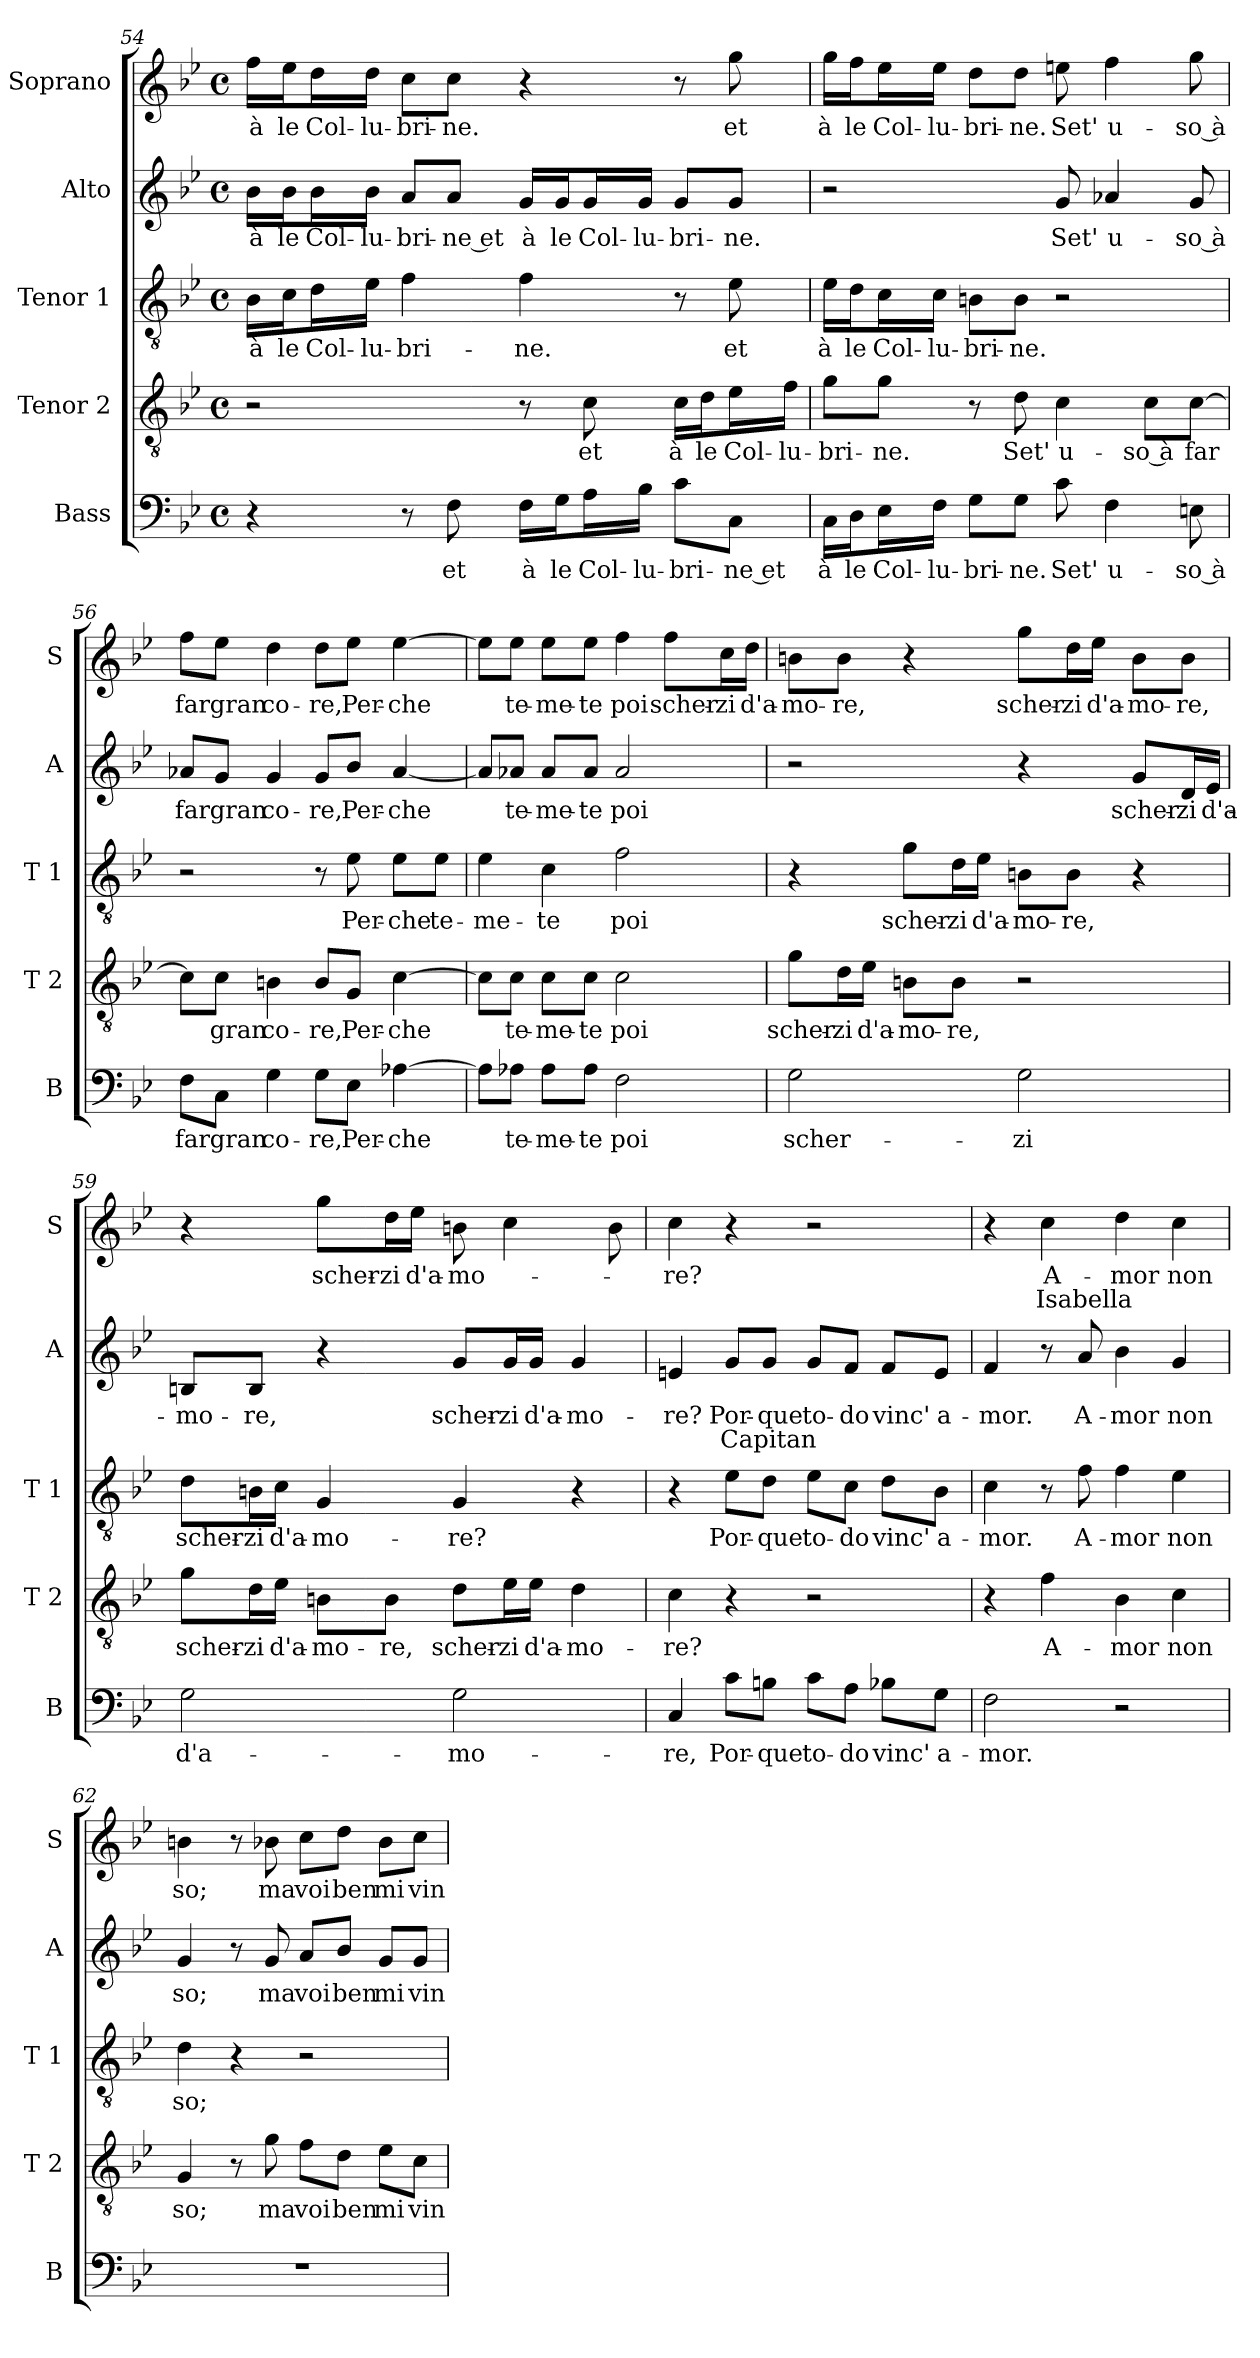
**kern	**text	**kern	**text	**kern	**text	**kern	**text	**text	**kern	**text	**text
*part5	*part5	*part4	*part4	*part3	*part3	*part2	*part2	*part2	*part1	*part1	*part1
*staff5	*staff5	*staff4	*staff4	*staff3	*staff3	*staff2	*staff2	*staff2	*staff1	*staff1	*staff1
*I"Bass	*	*I"Tenor 2	*	*I"Tenor 1	*	*I"Alto	*	*	*I"Soprano	*	*
*I'B	*	*I'T 2	*	*I'T 1	*	*I'A	*	*	*I'S	*	*
*clefF4	*	*clefGv2	*	*clefGv2	*	*clefG2	*	*	*clefG2	*	*
*k[b-e-]	*	*k[b-e-]	*	*k[b-e-]	*	*k[b-e-]	*	*	*k[b-e-]	*	*
*B-:	*	*B-:	*	*B-:	*	*B-:	*	*	*B-:	*	*
*M4/4	*	*M4/4	*	*M4/4	*	*M4/4	*	*	*M4/4	*	*
*met(c)	*	*met(c)	*	*met(c)	*	*met(c)	*	*	*met(c)	*	*
=54	=54	=54	=54	=54	=54	=54	=54	=54	=54	=54	=54
!	!	!	!	!	!LO:LY:b	!	!LO:LY:b	!	!	!LO:LY:b	!
4r	.	2r	.	16B-\LL	à	16b-\LL	à	.	16ff\LL	à	.
!	!	!	!	!	!LO:LY:b	!	!LO:LY:b	!	!	!LO:LY:b	!
.	.	.	.	16c\J	le	16b-\J	le	.	16ee-\J	le	.
!	!	!	!	!	!LO:LY:b	!	!LO:LY:b	!	!	!LO:LY:b	!
.	.	.	.	16d\L	Col-	16b-\L	Col-	.	16dd\L	Col-	.
!	!	!	!	!	!LO:LY:b	!	!LO:LY:b	!	!	!LO:LY:b	!
.	.	.	.	16e-\JJ	-lu-	16b-\JJ	-lu-	.	16dd\JJ	-lu-	.
!	!	!	!	!	!LO:LY:b	!	!LO:LY:b	!	!	!LO:LY:b	!
8r	.	.	.	4f\	-bri-	8a/L	-bri-	.	8cc\L	-bri-	.
!	!LO:LY:b	!	!	!	!	!	!LO:LY:b	!	!	!LO:LY:b	!
8F\	et	.	.	.	.	8a/J	-ne et	.	8cc\J	-ne.	.
!	!LO:LY:b	!	!	!	!LO:LY:b	!	!LO:LY:b	!	!	!	!
16F\LL	à	8r	.	4f\	-ne.	16g/LL	à	.	4r	.	.
!	!LO:LY:b	!	!	!	!	!	!LO:LY:b	!	!	!	!
16G\J	le	.	.	.	.	16g/J	le	.	.	.	.
!	!LO:LY:b	!	!LO:LY:b	!	!	!	!LO:LY:b	!	!	!	!
16A\L	Col-	8c\	et	.	.	16g/L	Col-	.	.	.	.
!	!LO:LY:b	!	!	!	!	!	!LO:LY:b	!	!	!	!
16B-\JJ	-lu-	.	.	.	.	16g/JJ	-lu-	.	.	.	.
!	!LO:LY:b	!	!LO:LY:b	!	!	!	!LO:LY:b	!	!	!	!
8c\L	-bri-	16c\LL	à	8r	.	8g/L	-bri-	.	8r	.	.
!	!	!	!LO:LY:b	!	!	!	!	!	!	!	!
.	.	16d\J	le	.	.	.	.	.	.	.	.
!	!LO:LY:b	!	!LO:LY:b	!	!LO:LY:b	!	!LO:LY:b	!	!	!LO:LY:b	!
8C\J	-ne et	16e-\L	Col-	8e-\	et	8g/J	-ne.	.	8gg\	et	.
!	!	!	!LO:LY:b	!	!	!	!	!	!	!	!
.	.	16f\JJ	-lu-	.	.	.	.	.	.	.	.
!!LO:PB:g=z
=55	=55	=55	=55	=55	=55	=55	=55	=55	=55	=55	=55
!	!LO:LY:b	!	!LO:LY:b	!	!LO:LY:b	!	!	!	!	!LO:LY:b	!
16C\LL	à	8g\L	-bri-	16e-\LL	à	2r	.	.	16gg\LL	à	.
!	!LO:LY:b	!	!	!	!LO:LY:b	!	!	!	!	!LO:LY:b	!
16D\J	le	.	.	16d\J	le	.	.	.	16ff\J	le	.
!	!LO:LY:b	!	!LO:LY:b	!	!LO:LY:b	!	!	!	!	!LO:LY:b	!
16E-\L	Col-	8g\J	-ne.	16c\L	Col-	.	.	.	16ee-\L	Col-	.
!	!LO:LY:b	!	!	!	!LO:LY:b	!	!	!	!	!LO:LY:b	!
16F\JJ	-lu-	.	.	16c\JJ	-lu-	.	.	.	16ee-\JJ	-lu-	.
!	!LO:LY:b	!	!	!	!LO:LY:b	!	!	!	!	!LO:LY:b	!
8G\L	-bri-	8r	.	8Bn\L	-bri-	.	.	.	8dd\L	-bri-	.
!	!LO:LY:b	!	!LO:LY:b	!	!LO:LY:b	!	!	!	!	!LO:LY:b	!
8G\J	-ne.	8d\	Set'	8B\J	-ne.	.	.	.	8dd\J	-ne.	.
!	!LO:LY:b	!	!LO:LY:b	!	!	!	!LO:LY:b	!	!	!LO:LY:b	!
8c\	Set'	4c\	u-	2r	.	8g/	Set'	.	8een\	Set'	.
!	!LO:LY:b	!	!	!	!	!	!LO:LY:b	!	!	!LO:LY:b	!
4F\	u-	.	.	.	.	4a-X/	u-	.	4ff\	u-	.
!	!	!	!LO:LY:b	!	!	!	!	!	!	!	!
.	.	8c\L	-so à	.	.	.	.	.	.	.	.
!	!LO:LY:b	!	!LO:LY:b	!	!	!	!LO:LY:b	!	!	!LO:LY:b	!
8En\	-so à	[8c\J	far	.	.	8g/	-so à	.	8gg\	-so à	.
=56	=56	=56	=56	=56	=56	=56	=56	=56	=56	=56	=56
!	!LO:LY:b	!	!	!	!	!	!LO:LY:b	!	!	!LO:LY:b	!
8F\L	far	8c\L]	.	2r	.	8a-X/L	far	.	8ff\L	far	.
!	!LO:LY:b	!	!LO:LY:b	!	!	!	!LO:LY:b	!	!	!LO:LY:b	!
8C\J	gran	8c\J	gran	.	.	8g/J	gran	.	8ee-\J	gran	.
!	!LO:LY:b	!	!LO:LY:b	!	!	!	!LO:LY:b	!	!	!LO:LY:b	!
4G\	co-	4Bn\	co-	.	.	4g/	co-	.	4dd\	co-	.
!	!LO:LY:b	!	!LO:LY:b	!	!	!	!LO:LY:b	!	!	!LO:LY:b	!
8G\L	-re,	8B/L	-re,	8r	.	8g/L	-re,	.	8dd\L	-re,	.
!	!LO:LY:b	!	!LO:LY:b	!	!LO:LY:b	!	!LO:LY:b	!	!	!LO:LY:b	!
8E-\J	Per-	8G/J	Per-	8e-\	Per-	8b-/J	Per-	.	8ee-\J	Per-	.
!	!LO:LY:b	!	!LO:LY:b	!	!LO:LY:b	!	!LO:LY:b	!	!	!LO:LY:b	!
[4A-X\	-che	[4c\	-che	8e-\L	-che	[4a-/	-che	.	[4ee-\	-che	.
!	!	!	!	!	!LO:LY:b	!	!	!	!	!	!
.	.	.	.	8e-\J	te-	.	.	.	.	.	.
=57	=57	=57	=57	=57	=57	=57	=57	=57	=57	=57	=57
!	!	!	!	!	!LO:LY:b	!	!	!	!	!	!
8A-\L]	.	8c\L]	.	4e-\	-me-	8a-/L]	.	.	8ee-\L]	.	.
!	!LO:LY:b	!	!LO:LY:b	!	!	!	!LO:LY:b	!	!	!LO:LY:b	!
8A-X\J	te-	8c\J	te-	.	.	8a-X/J	te-	.	8ee-\J	te-	.
!	!LO:LY:b	!	!LO:LY:b	!	!LO:LY:b	!	!LO:LY:b	!	!	!LO:LY:b	!
8A-\L	-me-	8c\L	-me-	4c\	-te	8a-/L	-me-	.	8ee-\L	-me-	.
!	!LO:LY:b	!	!LO:LY:b	!	!	!	!LO:LY:b	!	!	!LO:LY:b	!
8A-\J	-te	8c\J	-te	.	.	8a-/J	-te	.	8ee-\J	-te	.
!	!LO:LY:b	!	!LO:LY:b	!	!LO:LY:b	!	!LO:LY:b	!	!	!LO:LY:b	!
2F\	poi	2c\	poi	2f\	poi	2a-/	poi	.	4ff\	poi	.
!	!	!	!	!	!	!	!	!	!	!LO:LY:b	!
.	.	.	.	.	.	.	.	.	8ff\L	scher-	.
!	!	!	!	!	!	!	!	!	!	!LO:LY:b	!
.	.	.	.	.	.	.	.	.	16cc\L	-zi	.
!	!	!	!	!	!	!	!	!	!	!LO:LY:b	!
.	.	.	.	.	.	.	.	.	16dd\JJ	d'a-	.
!!LO:LB:g=z
=58	=58	=58	=58	=58	=58	=58	=58	=58	=58	=58	=58
!	!LO:LY:b	!	!LO:LY:b	!	!	!	!	!	!	!LO:LY:b	!
2G\	scher-	8g\L	scher-	4r	.	2r	.	.	8bn\L	-mo-	.
!	!	!	!LO:LY:b	!	!	!	!	!	!	!LO:LY:b	!
.	.	16d\L	-zi	.	.	.	.	.	8b\J	-re,	.
!	!	!	!LO:LY:b	!	!	!	!	!	!	!	!
.	.	16e-\JJ	d'a-	.	.	.	.	.	.	.	.
!	!	!	!LO:LY:b	!	!LO:LY:b	!	!	!	!	!	!
.	.	8Bn\L	-mo-	8g\L	scher-	.	.	.	4r	.	.
!	!	!	!LO:LY:b	!	!LO:LY:b	!	!	!	!	!	!
.	.	8B\J	-re,	16d\L	-zi	.	.	.	.	.	.
!	!	!	!	!	!LO:LY:b	!	!	!	!	!	!
.	.	.	.	16e-\JJ	d'a-	.	.	.	.	.	.
!	!LO:LY:b	!	!	!	!LO:LY:b	!	!	!	!	!LO:LY:b	!
2G\	-zi	2r	.	8Bn\L	-mo-	4r	.	.	8gg\L	scher-	.
!	!	!	!	!	!LO:LY:b	!	!	!	!	!LO:LY:b	!
.	.	.	.	8B\J	-re,	.	.	.	16dd\L	-zi	.
!	!	!	!	!	!	!	!	!	!	!LO:LY:b	!
.	.	.	.	.	.	.	.	.	16ee-\JJ	d'a-	.
!	!	!	!	!	!	!	!LO:LY:b	!	!	!LO:LY:b	!
.	.	.	.	4r	.	8g/L	scher-	.	8b\L	-mo-	.
!	!	!	!	!	!	!	!LO:LY:b	!	!	!LO:LY:b	!
.	.	.	.	.	.	16d/L	-zi	.	8b\J	-re,	.
!	!	!	!	!	!	!	!LO:LY:b	!	!	!	!
.	.	.	.	.	.	16e-/JJ	d'a-	.	.	.	.
=59	=59	=59	=59	=59	=59	=59	=59	=59	=59	=59	=59
!	!LO:LY:b	!	!LO:LY:b	!	!LO:LY:b	!	!LO:LY:b	!	!	!	!
2G\	d'a-	8g\L	scher-	8d\L	scher-	8Bn/L	-mo-	.	4r	.	.
!	!	!	!LO:LY:b	!	!LO:LY:b	!	!LO:LY:b	!	!	!	!
.	.	16d\L	-zi	16Bn\L	-zi	8B/J	-re,	.	.	.	.
!	!	!	!LO:LY:b	!	!LO:LY:b	!	!	!	!	!	!
.	.	16e-\JJ	d'a-	16c\JJ	d'a-	.	.	.	.	.	.
!	!	!	!LO:LY:b	!	!LO:LY:b	!	!	!	!	!LO:LY:b	!
.	.	8Bn\L	-mo-	4G/	-mo-	4r	.	.	8gg\L	scher-	.
!	!	!	!LO:LY:b	!	!	!	!	!	!	!LO:LY:b	!
.	.	8B\J	-re,	.	.	.	.	.	16dd\L	-zi	.
!	!	!	!	!	!	!	!	!	!	!LO:LY:b	!
.	.	.	.	.	.	.	.	.	16ee-\JJ	d'a-	.
!	!LO:LY:b	!	!LO:LY:b	!	!LO:LY:b	!	!LO:LY:b	!	!	!LO:LY:b	!
2G\	-mo-	8d\L	scher-	4G/	-re?	8g/L	scher-	.	8bn\	-mo-	.
!	!	!	!LO:LY:b	!	!	!	!LO:LY:b	!	!	!	!
.	.	16e-\L	-zi	.	.	16g/L	-zi	.	4cc\	.	.
!	!	!	!LO:LY:b	!	!	!	!LO:LY:b	!	!	!	!
.	.	16e-\JJ	d'a-	.	.	16g/JJ	d'a-	.	.	.	.
!	!	!	!LO:LY:b	!	!	!	!LO:LY:b	!	!	!	!
.	.	4d\	-mo-	4r	.	4g/	-mo-	.	.	.	.
.	.	.	.	.	.	.	.	.	8b\	.	.
=60	=60	=60	=60	=60	=60	=60	=60	=60	=60	=60	=60
!	!LO:LY:b	!	!LO:LY:b	!	!	!	!LO:LY:b	!	!	!LO:LY:b	!
4C/	-re,	4c\	-re?	4r	.	4en/	-re?	.	4cc\	-re?	.
!	!LO:LY:b	!	!	!	!LO:LY:b	!	!LO:LY:b	!LO:LY:a	!	!	!
8c\L	Por-	4r	.	8e-\L	Por-	8g/L	Por-	Capitan	4r	.	.
!	!LO:LY:b	!	!	!	!LO:LY:b	!	!LO:LY:b	!	!	!	!
8Bn\J	-que	.	.	8d\J	-que	8g/J	-que	.	.	.	.
!	!LO:LY:b	!	!	!	!LO:LY:b	!	!LO:LY:b	!	!	!	!
8c\L	to-	2r	.	8e-\L	to-	8g/L	to-	.	2r	.	.
!	!LO:LY:b	!	!	!	!LO:LY:b	!	!LO:LY:b	!	!	!	!
8A\J	-do	.	.	8c\J	-do	8f/J	-do	.	.	.	.
!	!LO:LY:b	!	!	!	!LO:LY:b	!	!LO:LY:b	!	!	!	!
8B-X\L	vinc'	.	.	8d\L	vinc'	8f/L	vinc'	.	.	.	.
!	!LO:LY:b	!	!	!	!LO:LY:b	!	!LO:LY:b	!	!	!	!
8G\J	a-	.	.	8B-\J	a-	8e/J	a-	.	.	.	.
!!LO:LB:g=z
=61	=61	=61	=61	=61	=61	=61	=61	=61	=61	=61	=61
!	!LO:LY:b	!	!	!	!LO:LY:b	!	!LO:LY:b	!	!	!	!
2F\	-mor.	4r	.	4c\	-mor.	4f/	-mor.	.	4r	.	.
!	!	!	!LO:LY:b	!	!	!	!	!	!	!LO:LY:b	!LO:LY:a
.	.	4f\	A-	8r	.	8r	.	.	4cc\	A-	Isabella
!	!	!	!	!	!LO:LY:b	!	!LO:LY:b	!	!	!	!
.	.	.	.	8f\	A-	8a/	A-	.	.	.	.
!	!	!	!LO:LY:b	!	!LO:LY:b	!	!LO:LY:b	!	!	!LO:LY:b	!
2r	.	4B-\	-mor	4f\	-mor	4b-\	-mor	.	4dd\	-mor	.
!	!	!	!LO:LY:b	!	!LO:LY:b	!	!LO:LY:b	!	!	!LO:LY:b	!
.	.	4c\	non	4e-\	non	4g/	non	.	4cc\	non	.
=62	=62	=62	=62	=62	=62	=62	=62	=62	=62	=62	=62
!	!	!	!LO:LY:b	!	!LO:LY:b	!	!LO:LY:b	!	!	!LO:LY:b	!
1r	.	4G/	so;	4d\	so;	4g/	so;	.	4bn\	so;	.
.	.	8r	.	4r	.	8r	.	.	8r	.	.
!	!	!	!LO:LY:b	!	!	!	!LO:LY:b	!	!	!LO:LY:b	!
.	.	8g\	ma	.	.	8g/	ma	.	8b-X\	ma	.
!	!	!	!LO:LY:b	!	!	!	!LO:LY:b	!	!	!LO:LY:b	!
.	.	8f\L	voi	2r	.	8a/L	voi	.	8cc\L	voi	.
!	!	!	!LO:LY:b	!	!	!	!LO:LY:b	!	!	!LO:LY:b	!
.	.	8d\J	ben	.	.	8b-/J	ben	.	8dd\J	ben	.
!	!	!	!LO:LY:b	!	!	!	!LO:LY:b	!	!	!LO:LY:b	!
.	.	8e-\L	mi	.	.	8g/L	mi	.	8b-\L	mi	.
!	!	!	!LO:LY:b	!	!	!	!LO:LY:b	!	!	!LO:LY:b	!
.	.	8c\J	vin-	.	.	8g/J	vin-	.	8cc\J	vin-	.
=	=	=	=	=	=	=	=	=	=	=	=
*-	*-	*-	*-	*-	*-	*-	*-	*-	*-	*-	*-
